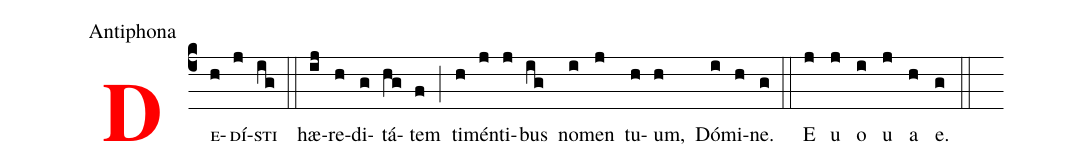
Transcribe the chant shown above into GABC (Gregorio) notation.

office-part: Antiphona;
%%
<v>\bf\textcolor{red}{D}</v><v>\sc{e}</v>(c4h)<v>\sc{dí}</v>(j)<v>\sc{sti}</v>(ig) (::) hæ(ij)re(h)di(g)tá(hg)tem(f) (;) ti(h)mén(j)ti(j)bus(ig) no(i)men(j) tu(h)um,(h) Dó(i)mi(h)ne.(g) (::) E(j) u(j) o(i) u(j) a(h) e.(g) (::)
